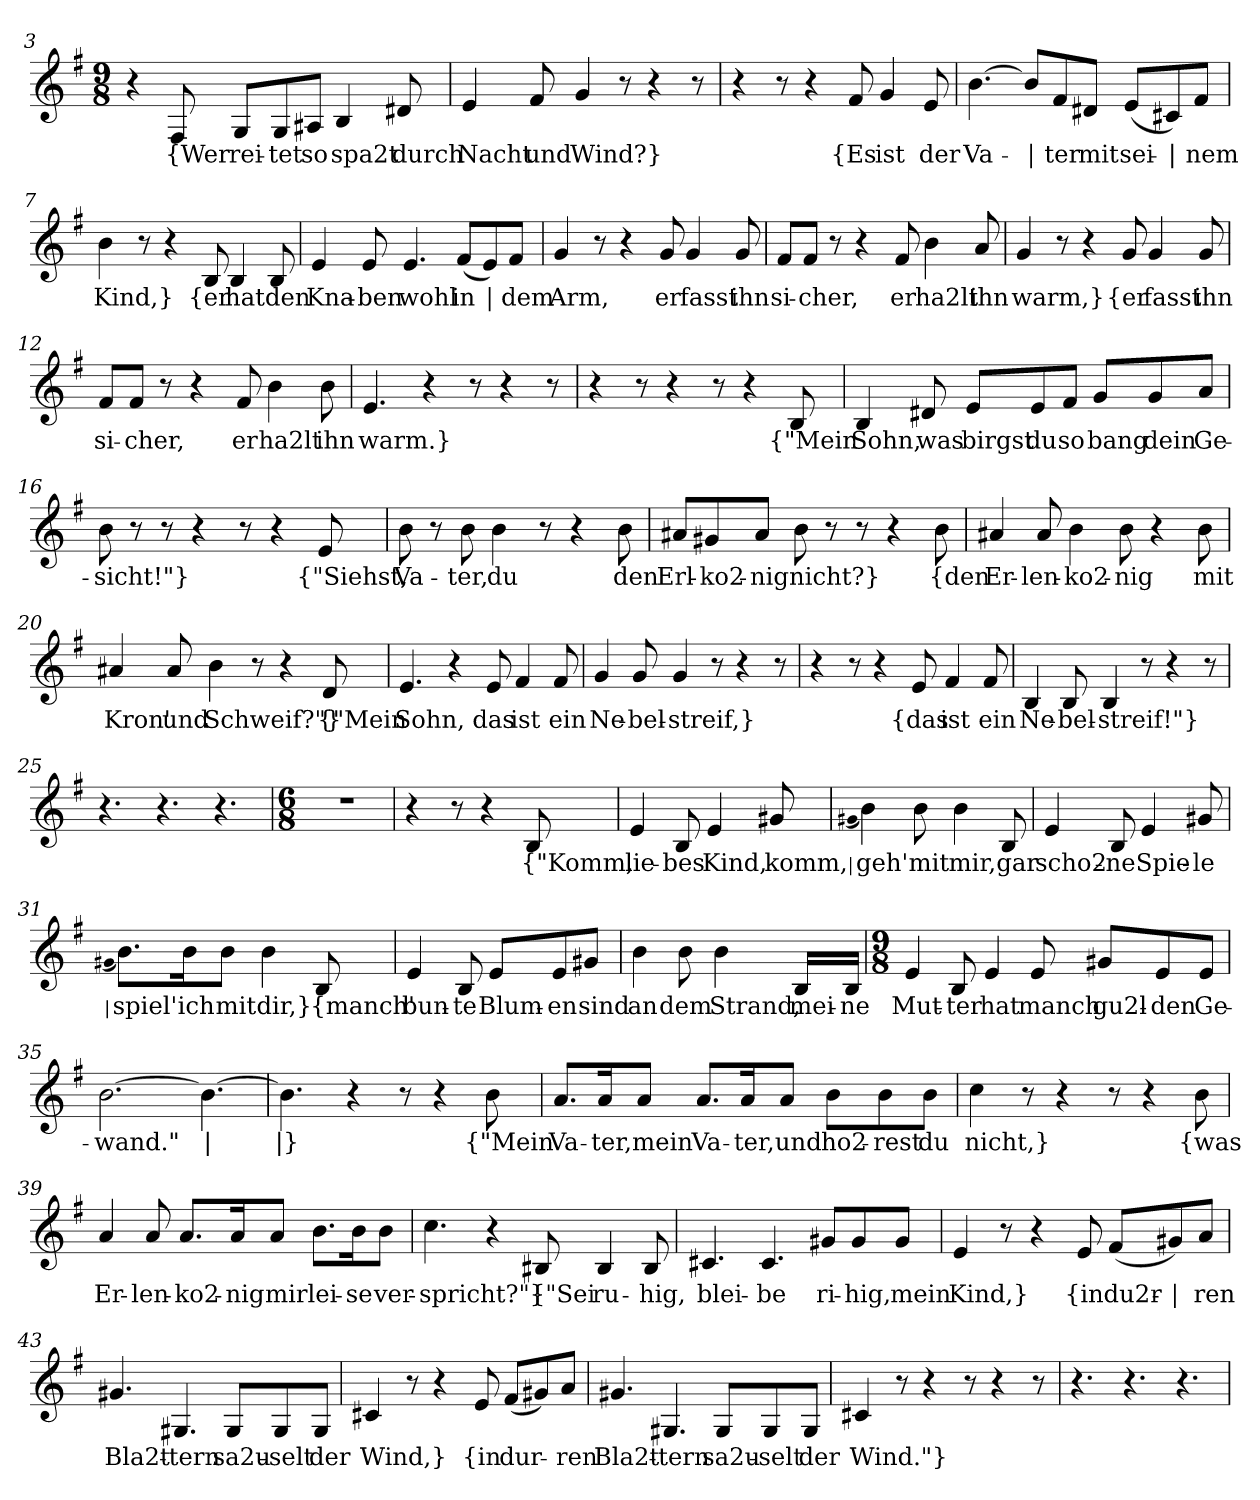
**kern	**text
*part1	*part1
*staff1	*staff1
*clefG2	*
*k[f#]	*
*M9/8	*
*MM120	*
=3	=3
4r	.
8F#	{Wer
8G/L	rei-
8G/	-tet
8A#X/J	so
4B	spa2t
8d#X	durch
=4	=4
4e	Nacht
8f#	und
4g	Wind?}
8r	.
4r	.
8r	.
=5	=5
4r	.
8r	.
4r	.
8f#	{Es
4g	ist
8e	der
=6	=6
[4.b	Va-
8b/L]	|
8f#/	-ter
8d#X/J	mit
(8e/L	sei-
8c#X/)	|
8f#/J	-nem
=7	=7
4b	Kind,}
8r	.
4r	.
8B	{er
4B	hat
8B	den
=8	=8
4e	Kna-
8e	-ben
4.e	wohl
(8f#/L	in
8e/)	|
8f#/J	dem
=9	=9
4g	Arm,
8r	.
4r	.
8g	er
4g	fasst
8g	ihn
=10	=10
8f#/L	si-
8f#/J	-cher,
8r	.
4r	.
8f#	er
4b	ha2lt
8a	ihn
=11	=11
4g	warm,}
8r	.
4r	.
8g	{er
4g	fasst
8g	ihn
=12	=12
8f#/L	si-
8f#/J	-cher,
8r	.
4r	.
8f#	er
4b	ha2lt
8b	ihn
=13	=13
4.e	warm.}
4r	.
8r	.
4r	.
8r	.
=14	=14
4r	.
8r	.
4r	.
8r	.
4r	.
8B	{"Mein
=15	=15
4B	Sohn,
8d#X	was
8e/L	birgst
8e/	du
8f#/J	so
8g/L	bang
8g/	dein
8a/J	Ge-
=16	=16
8b	-sicht!"}
8r	.
8r	.
4r	.
8r	.
4r	.
8e	{"Siehst,
=17	=17
8b	Va-
8r	.
8b	-ter,
4b	du
8r	.
4r	.
8b	den
=18	=18
8a#X/L	Erl-
8g#X/	-ko2-
8a#/J	-nig
8b	nicht?}
8r	.
8r	.
4r	.
8b	{den
=19	=19
4a#X	Er-
8a#	-len-
4b	-ko2-
8b	-nig
4r	.
8b	mit
=20	=20
4a#X	Kron'
8a#	und
4b	Schweif?"}
8r	.
4r	.
8d	{"Mein
=21	=21
4.e	Sohn,
4r	.
8e	das
4f#	ist
8f#	ein
=22	=22
4g	Ne-
8g	-bel-
4g	-streif,}
8r	.
4r	.
8r	.
=23	=23
4r	.
8r	.
4r	.
8e	{das
4f#	ist
8f#	ein
=24	=24
4B	Ne-
8B	-bel-
4B	-streif!"}
8r	.
4r	.
8r	.
=25	=25
4.r	.
4.r	.
4.r	.
=26	=26
*M6/8	*
2.r	.
=27	=27
4r	.
8r	.
4r	.
8B	{"Komm,
=28	=28
4e	lie-
8B	-bes
4e	Kind,
8g#X	komm,
=29	=29
(qg#X	|
4b)	geh'
8b	mit
4b	mir,
8B	gar
=30	=30
4e	scho2-
8B	-ne
4e	Spie-
8g#X	-le
=31	=31
(qg#X	|
8.b\L)	spiel'
16b\K	ich
8b\J	mit
4b	dir,}
8B	{manch'
=32	=32
4e	bun-
8B	-te
8e/L	Blum-
8e/	-en
8g#X/J	sind
=33	=33
4b	an
8b	dem
4b	Strand,
16B/LL	mei-
16B/JJ	-ne
=34	=34
*M9/8	*
4e	Mut-
8B	-ter
4e	hat
8e	manch
8g#X/L	gu2l-
8e/	-den
8e/J	Ge-
=35	=35
[2.b	-wand."
4.b_	|
=36	=36
4.b]	|}
4r	.
8r	.
4r	.
8b	{"Mein
=37	=37
8.a/L	Va-
16a/K	-ter,
8a/J	mein
8.a/L	Va-
16a/K	-ter,
8a/J	und
8b\L	ho2-
8b\	-rest
8b\J	du
=38	=38
4cc	nicht,}
8r	.
4r	.
8r	.
4r	.
8b	{was
=39	=39
4a	Er-
8a	-len-
8.a/L	-ko2-
16a/K	-nig
8a/J	mir
8.b\L	lei-
16b\K	-se
8b\J	ver-
=40	=40
4.cc	-spricht?"}
4r	.
8B#X	{"Sei
4B#	ru-
8B#	-hig,
=41	=41
4.c#X	blei-
4.c#	-be
8g#X/L	ri-
8g#/	-hig,
8g#/J	mein
=42	=42
4e	Kind,}
8r	.
4r	.
8e	{in
(8f#/L	du2r-
8g#X/)	|
8a/J	-ren
=43	=43
4.g#X	Bla2t-
4.G#X	-tern
8G#/L	sa2u-
8G#/	-selt
8G#/J	der
=44	=44
4c#X	Wind,}
8r	.
4r	.
8e	{in
(8f#/L	dur-
8g#X/)	.
8a/J	-ren
=45	=45
4.g#X	Bla2t-
4.G#X	-tern
8G#/L	sa2u-
8G#/	-selt
8G#/J	der
=46	=46
4c#X	Wind."}
8r	.
4r	.
8r	.
4r	.
8r	.
=47	=47
4.r	.
4.r	.
4.r	.
=	=
*-	*-
